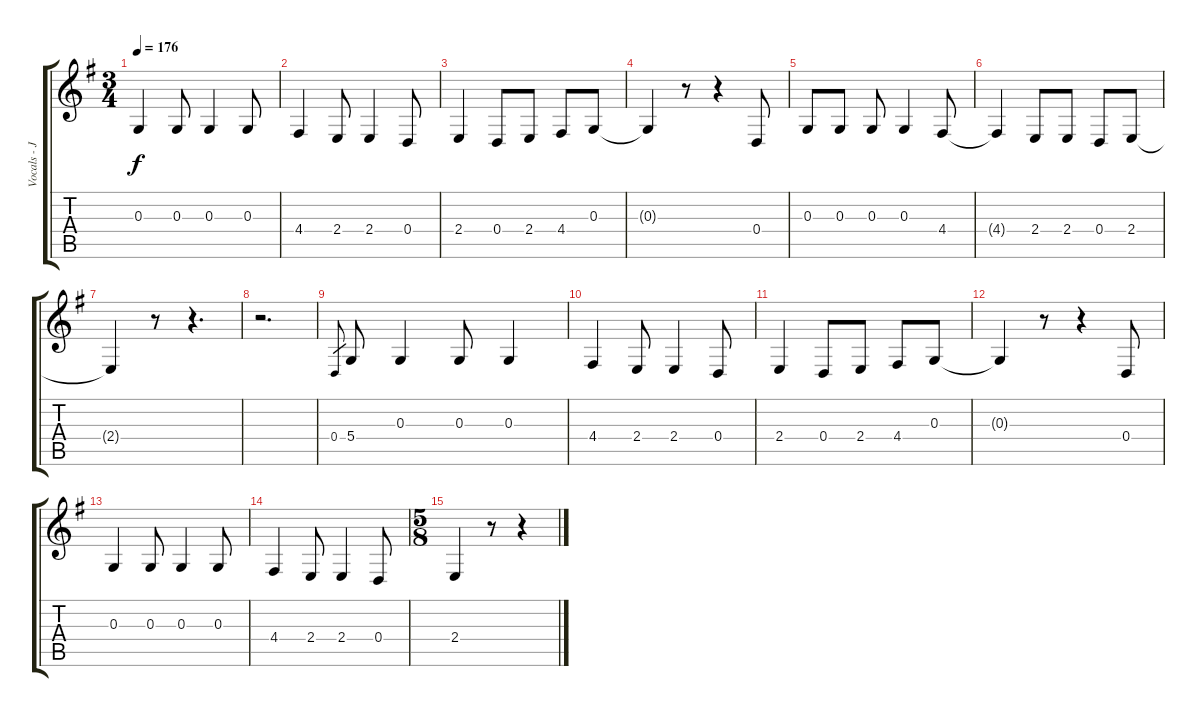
\track ("Vocals - James Labrie" "Vocals - J") {instrument tenorsax}
\staff {score tabs}
\tuning (E4 B3 G3 D3 A2 E2) {hide}
\ts (3 4)
\tempo 176
\clef g2
\ks g
0.3.4{dy f} 0.3.8 0.3.4 0.3.8 |
4.4.4 2.4.8 2.4.4 0.4.8 |
2.4.4 0.4.8 2.4.8 4.4.8 0.3.8 |
0.3{t}.4 r.8 r.4 0.4.8 |
0.3.8 0.3.8 0.3.8 0.3.4 4.4.8 |
4.4{t}.4 2.4.8 2.4.8 0.4.8 2.4.8 |
2.4{t}.4 r.8 r.4{d} |
r.2{d} |
0.4.8{gr} 5.4.8 0.3.4 0.3.8 0.3.4 |
4.4.4 2.4.8 2.4.4 0.4.8 |
2.4.4 0.4.8 2.4.8 4.4.8 0.3.8 |
0.3{t}.4 r.8 r.4 0.4.8 |
0.3.4 0.3.8 0.3.4 0.3.8 |
4.4.4 2.4.8 2.4.4 0.4.8 |
\ts (5 8)
2.4.4 r.8 r.4
